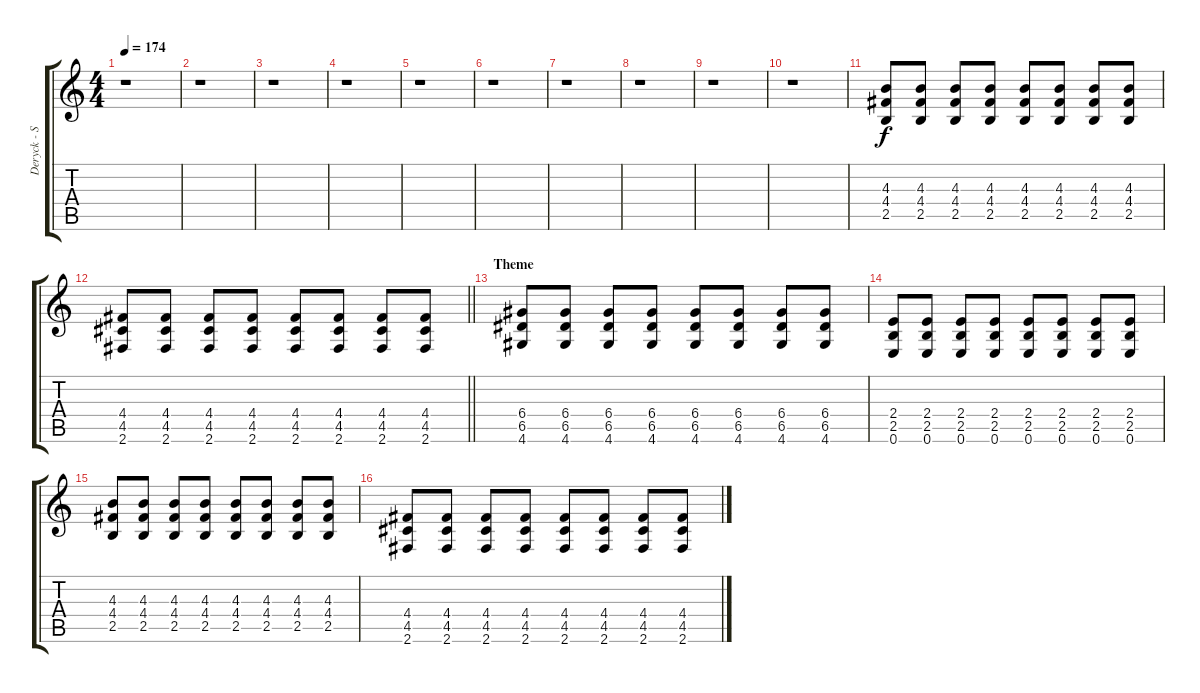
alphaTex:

\track ("Deryck - Second" "Deryck - S") {instrument distortionguitar}
\staff {score tabs}
\tuning (E4 B3 G3 D3 A2 E2) {hide}
\ts (4 4)
\tempo 174
\clef g2
\ks c
r.1{dy f} |
r.1 |
r.1 |
r.1 |
r.1 |
r.1 |
r.1 |
r.1 |
r.1 |
r.1 |
(4.3 4.4 2.5).8 (4.3 4.4 2.5).8 (4.3 4.4 2.5).8 (4.3 4.4 2.5).8 (4.3 4.4 2.5).8 (4.3 4.4 2.5).8 (4.3 4.4 2.5).8 (4.3 4.4 2.5).8 |
\barLineRight lightlight
(4.4 4.5 2.6).8 (4.4 4.5 2.6).8 (4.4 4.5 2.6).8 (4.4 4.5 2.6).8 (4.4 4.5 2.6).8 (4.4 4.5 2.6).8 (4.4 4.5 2.6).8 (4.4 4.5 2.6).8 |
\section ("" "Theme")
(6.4 6.5 4.6).8 (6.4 6.5 4.6).8 (6.4 6.5 4.6).8 (6.4 6.5 4.6).8 (6.4 6.5 4.6).8 (6.4 6.5 4.6).8 (6.4 6.5 4.6).8 (6.4 6.5 4.6).8 |
(2.4 2.5 0.6).8 (2.4 2.5 0.6).8 (2.4 2.5 0.6).8 (2.4 2.5 0.6).8 (2.4 2.5 0.6).8 (2.4 2.5 0.6).8 (2.4 2.5 0.6).8 (2.4 2.5 0.6).8 |
(4.3 4.4 2.5).8 (4.3 4.4 2.5).8 (4.3 4.4 2.5).8 (4.3 4.4 2.5).8 (4.3 4.4 2.5).8 (4.3 4.4 2.5).8 (4.3 4.4 2.5).8 (4.3 4.4 2.5).8 |
(4.4 4.5 2.6).8 (4.4 4.5 2.6).8 (4.4 4.5 2.6).8 (4.4 4.5 2.6).8 (4.4 4.5 2.6).8 (4.4 4.5 2.6).8 (4.4 4.5 2.6).8 (4.4 4.5 2.6).8
